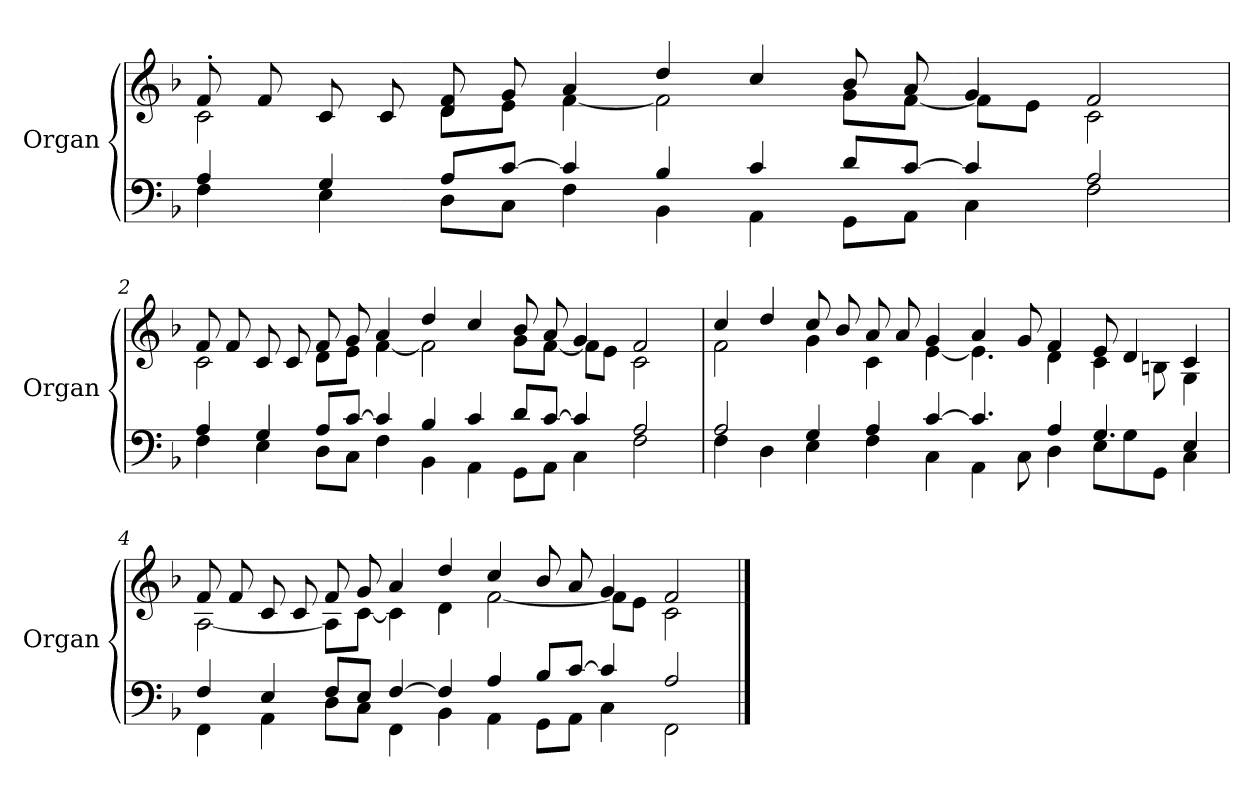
**kern	**kern
*part1	*part1
*staff2	*staff1
*I"Organ	*
*I'Organ	*
*clefF4	*clefG2
*k[b-]	*k[b-]
=1	=1
*^	*^
4A/	4F\	8f'</	2c\
.	.	8f/	.
4G/	4E\	8c/	.
.	.	8c/	.
8A/L	8D\L	8d/ 8f/	8d\L
[>8c/J	8C\J	8g/	8e\J
4c/]	4F\	4a/	[<4f\
4B-/	4BB-\	4dd/	2f\]
4c/	4AA\	4cc/	.
8d/L	8GG\L	8b-/	8g\L
[>8c/J	8AA\J	8a/	[<8f\J
4c/]	4C\	4g/	8f\L]
.	.	.	8e\J
2A/	2F\	2f/	2c\
=2	=2	=2	=2
4A/	4F\	8f/	2c\
.	.	8f/	.
4G/	4E\	8c/	.
.	.	8c/	.
8A/L	8D\L	8f/	8d\L
[>8c/J	8C\J	8g/	8e\J
4c/]	4F\	4a/	[<4f\
4B-/	4BB-\	4dd/	2f\]
4c/	4AA\	4cc/	.
8d/L	8GG\L	8b-/	8g\L
[>8c/J	8AA\J	8a/	[<8f\J
4c/]	4C\	4g/	8f\L]
.	.	.	8e\J
2A/	2F\	2f/	2c\
=3	=3	=3	=3
2A/	4F\	4cc/	2f\
.	4D\	4dd/	.
4G/	4E\	8cc/	4g\
.	.	8b-/	.
4A/	4F\	8a/	4c\
.	.	8a/	.
[>4c/	4C\	4g/	[<4e\
4.c/]	4AA\	4a/	4.e\]
.	8C\	8g/	.
4A/	4D\	4f/	4d\
4.G/	8E\L	8e/	4c\
.	8G\	4d/	.
.	8GG\J	.	8Bn\
4E/	4C\	4c/	4G\
=4	=4	=4	=4
4F/	4FF\	8f/	[<2A\
.	.	8f/	.
4E/	4AA\	8c/	.
.	.	8c/	.
8F/L	8D\L	8f/	8A\L]
8E/J	8C\J	8g/	[<8c\J
[>4F/	4FF\	4a/	4c\]
4F/]	4BB-\	4dd/	4d\
4A/	4AA\	4cc/	[<2f\
8B-/L	8GG\L	8b-/	.
[>8c/J	8AA\J	8a/	.
4c/]	4C\	4g/	8f\L]
.	.	.	8e\J
2A/	2FF\	2f/	2c\
*v	*v	*	*
*	*v	*v
==	==
*-	*-
